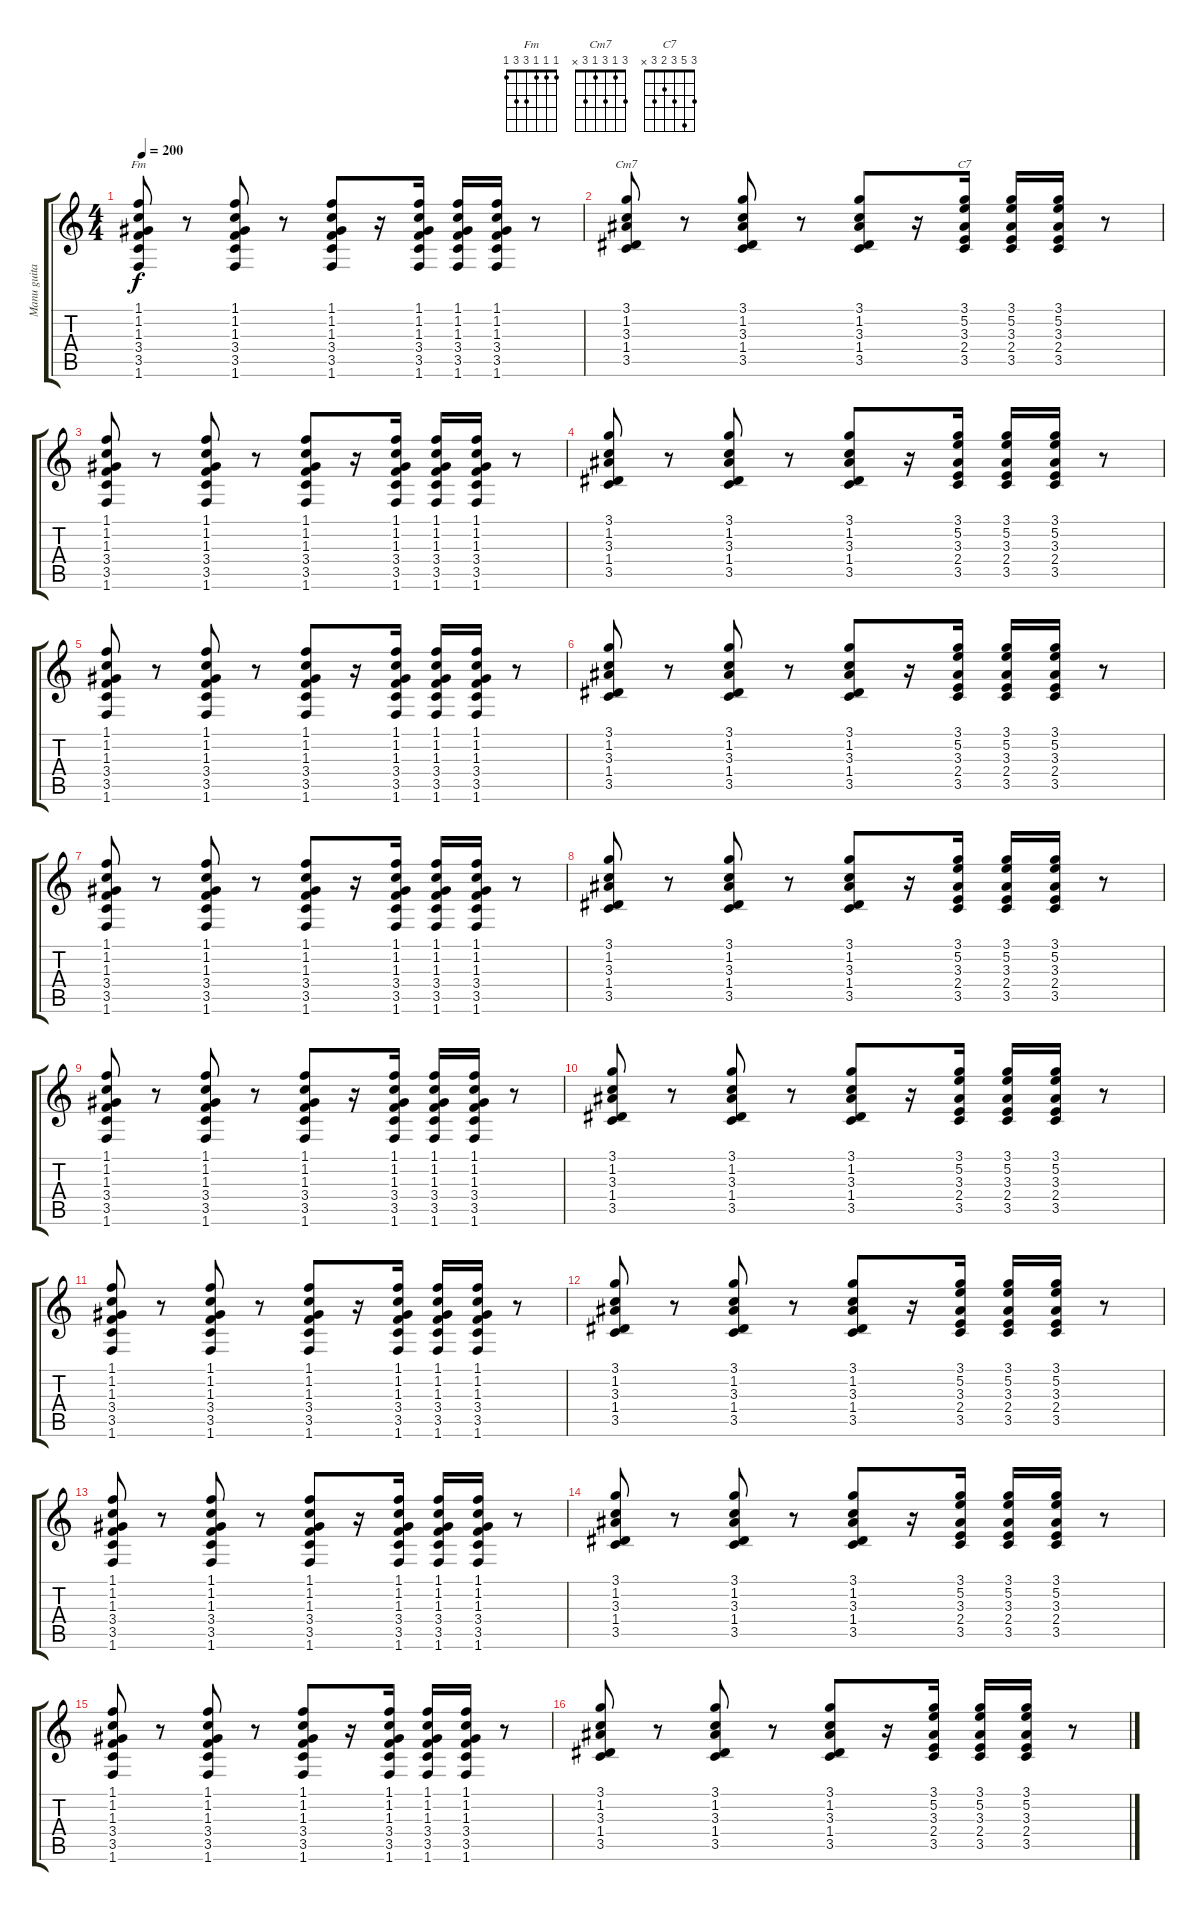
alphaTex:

\track ("Manu guitare (1)" "Manu guita") {instrument acousticguitarnylon}
\staff {score tabs}
\tuning (E4 B3 G3 D3 A2 E2) {hide}
\chord ("Fm" 1 1 1 3 3 1)
\chord ("Cm7" 3 1 3 1 3 x)
\chord ("C7" 3 5 3 2 3 x)
\ts (4 4)
\tempo 200
\clef g2
\ks c
(1.1 1.2 1.3 3.4 3.5 1.6).8{ch "Fm" dy f instrument acousticguitarnylon} r.8 (1.1 1.2 1.3 3.4 3.5 1.6).8 r.8 (1.1 1.2 1.3 3.4 3.5 1.6).8 r.16 (1.1 1.2 1.3 3.4 3.5 1.6).16 (1.1 1.2 1.3 3.4 3.5 1.6).16 (1.1 1.2 1.3 3.4 3.5 1.6).16 r.8 |
(3.1 1.2 3.3 1.4 3.5).8{ch "Cm7"} r.8 (3.1 1.2 3.3 1.4 3.5).8 r.8 (3.1 1.2 3.3 1.4 3.5).8 r.16 (3.1 5.2 3.3 2.4 3.5).16{ch "C7"} (3.1 5.2 3.3 2.4 3.5).16 (3.1 5.2 3.3 2.4 3.5).16 r.8 |
(1.1 1.2 1.3 3.4 3.5 1.6).8 r.8 (1.1 1.2 1.3 3.4 3.5 1.6).8 r.8 (1.1 1.2 1.3 3.4 3.5 1.6).8 r.16 (1.1 1.2 1.3 3.4 3.5 1.6).16 (1.1 1.2 1.3 3.4 3.5 1.6).16 (1.1 1.2 1.3 3.4 3.5 1.6).16 r.8 |
(3.1 1.2 3.3 1.4 3.5).8 r.8 (3.1 1.2 3.3 1.4 3.5).8 r.8 (3.1 1.2 3.3 1.4 3.5).8 r.16 (3.1 5.2 3.3 2.4 3.5).16 (3.1 5.2 3.3 2.4 3.5).16 (3.1 5.2 3.3 2.4 3.5).16 r.8 |
(1.1 1.2 1.3 3.4 3.5 1.6).8 r.8 (1.1 1.2 1.3 3.4 3.5 1.6).8 r.8 (1.1 1.2 1.3 3.4 3.5 1.6).8 r.16 (1.1 1.2 1.3 3.4 3.5 1.6).16 (1.1 1.2 1.3 3.4 3.5 1.6).16 (1.1 1.2 1.3 3.4 3.5 1.6).16 r.8 |
(3.1 1.2 3.3 1.4 3.5).8 r.8 (3.1 1.2 3.3 1.4 3.5).8 r.8 (3.1 1.2 3.3 1.4 3.5).8 r.16 (3.1 5.2 3.3 2.4 3.5).16 (3.1 5.2 3.3 2.4 3.5).16 (3.1 5.2 3.3 2.4 3.5).16 r.8 |
(1.1 1.2 1.3 3.4 3.5 1.6).8 r.8 (1.1 1.2 1.3 3.4 3.5 1.6).8 r.8 (1.1 1.2 1.3 3.4 3.5 1.6).8 r.16 (1.1 1.2 1.3 3.4 3.5 1.6).16 (1.1 1.2 1.3 3.4 3.5 1.6).16 (1.1 1.2 1.3 3.4 3.5 1.6).16 r.8 |
(3.1 1.2 3.3 1.4 3.5).8 r.8 (3.1 1.2 3.3 1.4 3.5).8 r.8 (3.1 1.2 3.3 1.4 3.5).8 r.16 (3.1 5.2 3.3 2.4 3.5).16 (3.1 5.2 3.3 2.4 3.5).16 (3.1 5.2 3.3 2.4 3.5).16 r.8 |
(1.1 1.2 1.3 3.4 3.5 1.6).8 r.8 (1.1 1.2 1.3 3.4 3.5 1.6).8 r.8 (1.1 1.2 1.3 3.4 3.5 1.6).8 r.16 (1.1 1.2 1.3 3.4 3.5 1.6).16 (1.1 1.2 1.3 3.4 3.5 1.6).16 (1.1 1.2 1.3 3.4 3.5 1.6).16 r.8 |
(3.1 1.2 3.3 1.4 3.5).8 r.8 (3.1 1.2 3.3 1.4 3.5).8 r.8 (3.1 1.2 3.3 1.4 3.5).8 r.16 (3.1 5.2 3.3 2.4 3.5).16 (3.1 5.2 3.3 2.4 3.5).16 (3.1 5.2 3.3 2.4 3.5).16 r.8 |
(1.1 1.2 1.3 3.4 3.5 1.6).8 r.8 (1.1 1.2 1.3 3.4 3.5 1.6).8 r.8 (1.1 1.2 1.3 3.4 3.5 1.6).8 r.16 (1.1 1.2 1.3 3.4 3.5 1.6).16 (1.1 1.2 1.3 3.4 3.5 1.6).16 (1.1 1.2 1.3 3.4 3.5 1.6).16 r.8 |
(3.1 1.2 3.3 1.4 3.5).8 r.8 (3.1 1.2 3.3 1.4 3.5).8 r.8 (3.1 1.2 3.3 1.4 3.5).8 r.16 (3.1 5.2 3.3 2.4 3.5).16 (3.1 5.2 3.3 2.4 3.5).16 (3.1 5.2 3.3 2.4 3.5).16 r.8 |
(1.1 1.2 1.3 3.4 3.5 1.6).8 r.8 (1.1 1.2 1.3 3.4 3.5 1.6).8 r.8 (1.1 1.2 1.3 3.4 3.5 1.6).8 r.16 (1.1 1.2 1.3 3.4 3.5 1.6).16 (1.1 1.2 1.3 3.4 3.5 1.6).16 (1.1 1.2 1.3 3.4 3.5 1.6).16 r.8 |
(3.1 1.2 3.3 1.4 3.5).8 r.8 (3.1 1.2 3.3 1.4 3.5).8 r.8 (3.1 1.2 3.3 1.4 3.5).8 r.16 (3.1 5.2 3.3 2.4 3.5).16 (3.1 5.2 3.3 2.4 3.5).16 (3.1 5.2 3.3 2.4 3.5).16 r.8 |
(1.1 1.2 1.3 3.4 3.5 1.6).8 r.8 (1.1 1.2 1.3 3.4 3.5 1.6).8 r.8 (1.1 1.2 1.3 3.4 3.5 1.6).8 r.16 (1.1 1.2 1.3 3.4 3.5 1.6).16 (1.1 1.2 1.3 3.4 3.5 1.6).16 (1.1 1.2 1.3 3.4 3.5 1.6).16 r.8 |
(3.1 1.2 3.3 1.4 3.5).8 r.8 (3.1 1.2 3.3 1.4 3.5).8 r.8 (3.1 1.2 3.3 1.4 3.5).8 r.16 (3.1 5.2 3.3 2.4 3.5).16 (3.1 5.2 3.3 2.4 3.5).16 (3.1 5.2 3.3 2.4 3.5).16 r.8
